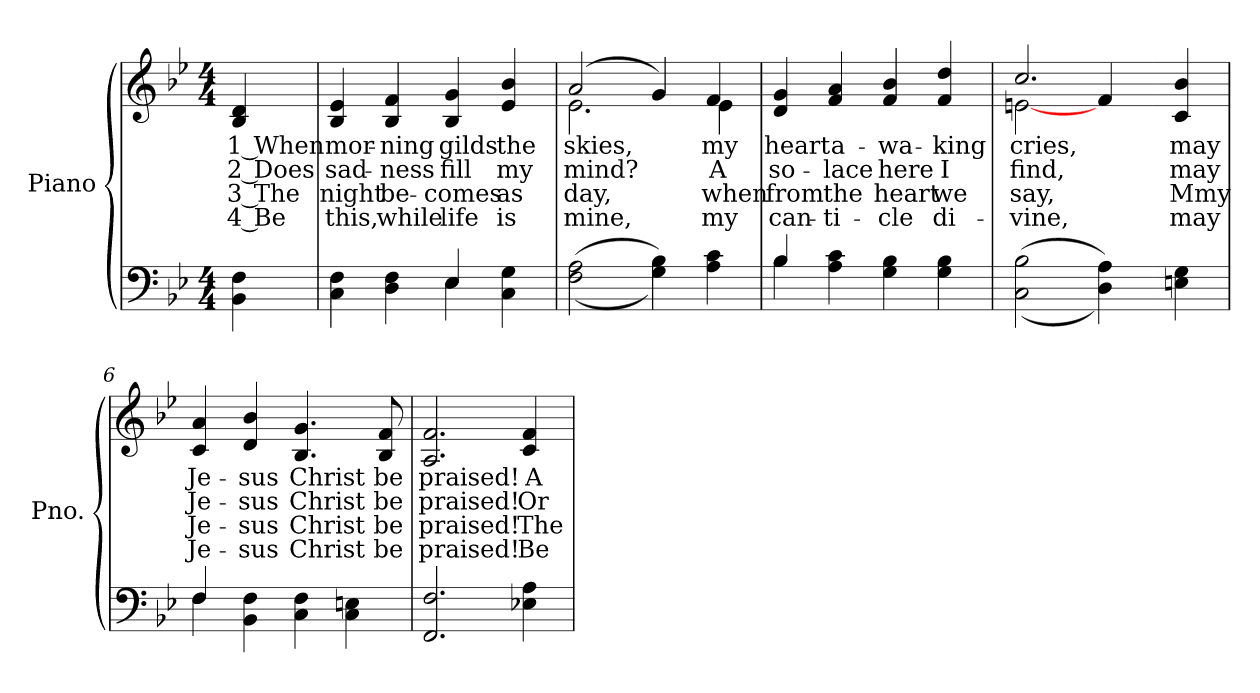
**kern	**kern	**text	**text	**text	**text
*part2	*part1	*part1	*part1	*part1	*part1
*staff2	*staff1	*staff1	*staff1	*staff1	*staff1
*I"Piano	*I"Piano	*	*	*	*
*I'Pno.	*I'Pno.	*	*	*	*
!!LO:PB:g=z
*clefF4	*clefG2	*	*	*	*
*k[b-e-]	*k[b-e-]	*	*	*	*
*B-:	*B-:	*	*	*	*
*M4/4	*M4/4	*	*	*	*
=	=	=	=	=	=
!	!	!LO:LY:b:color=#000000	!LO:LY:b:color=#000000	!LO:LY:b:color=#000000	!LO:LY:b:color=#000000
4BB-i\ 4Fi	4B-i/ 4di	1 When	2 Does	3 The	4 Be
=1	=1	=1	=1	=1	=1
*^	*	*	*	*	*
!	!	!	!LO:LY:b:color=#000000	!LO:LY:b:color=#000000	!LO:LY:b:color=#000000	!LO:LY:b:color=#000000
4Ci\ 4Fi	2ryy	4B-i/ 4e-i	mor-	sad-	night	this,
!	!	!	!LO:LY:b:color=#000000	!LO:LY:b:color=#000000	!LO:LY:b:color=#000000	!LO:LY:b:color=#000000
4Di\ 4Fi	.	4B-i/ 4fi	-ning	-ness	be-	-while
!	!	!	!LO:LY:b:color=#000000	!LO:LY:b:color=#000000	!LO:LY:b:color=#000000	!LO:LY:b:color=#000000
4E-i/	4E-i\	4B-i/ 4gi	gilds	fill	comes	life
!	!	!	!LO:LY:b:color=#000000	!LO:LY:b:color=#000000	!LO:LY:b:color=#000000	!LO:LY:b:color=#000000
4Ci\ 4Gi	4ryy	4e-i/ 4b-i	the	my	as	is
*v	*v	*	*	*	*	*
=2	=2	=2	=2	=2	=2
*^	*	*	*	*	*
!	!	!	!LO:LY:b:color=#000000	!LO:LY:b:color=#000000	!LO:LY:b:color=#000000	!LO:LY:b:color=#000000
*v	*v	*^	*	*	*	*
((2Fi\ 2Ai	(2ai/	2.e-i\	skies,	mind?	day,	mine,
4Gi\ 4B-i))	4gi/)	.	.	.	.	.
!	!	!	!LO:LY:b:color=#000000	!LO:LY:b:color=#000000	!LO:LY:b:color=#000000	!LO:LY:b:color=#000000
4Ai\ 4ci	4fi/	4e-i\	my	A	when	my
*	*v	*v	*	*	*	*
=3	=3	=3	=3	=3	=3
*^	*	*	*	*	*
*	*	*^	*	*	*	*
!	!	!	!	!LO:LY:b:color=#000000	!LO:LY:b:color=#000000	!LO:LY:b:color=#000000	!LO:LY:b:color=#000000
*	*	*v	*v	*	*	*	*
4B-i/	4B-i\	4di/ 4gi	heart	so-	from	can-
!	!	!	!LO:LY:b:color=#000000	!LO:LY:b:color=#000000	!LO:LY:b:color=#000000	!LO:LY:b:color=#000000
4Ai\ 4ci	2.ryy	4fi/ 4ai	a-	-lace	-the	ti-
!	!	!	!LO:LY:b:color=#000000	!LO:LY:b:color=#000000	!LO:LY:b:color=#000000	!LO:LY:b:color=#000000
4Gi\ 4B-i	.	4fi/ 4b-i	-wa-	here	-heart	cle
!	!	!	!LO:LY:b:color=#000000	!LO:LY:b:color=#000000	!LO:LY:b:color=#000000	!LO:LY:b:color=#000000
4Gi\ 4B-i	.	4fi/ 4ddi	-king	I	we	di-
*v	*v	*	*	*	*	*
!!LO:LB:g=z
=4	=4	=4	=4	=4	=4
!	!	!LO:LY:b:color=#000000	!LO:LY:b:color=#000000	!LO:LY:b:color=#000000	!LO:LY:b:color=#000000
*	*^	*	*	*	*
((2Ci\ 2B-i	2.cci/	[2eni\	cries,	find,	-say,	vine,
4Di\ 4Ai))	.	4fi/	.	.	.	.
*	*v	*v	*	*	*	*
=5-	=5-	=5-	=5-	=5-	=5-
*	*^	*	*	*	*
!	!	!	!LO:LY:b:color=#000000	!LO:LY:b:color=#000000	!LO:LY:b:color=#000000	!LO:LY:b:color=#000000
*	*v	*v	*	*	*	*
4Eni\ 4Gi	4ci/ 4b-i	may	may	Mmy	may
=6	=6	=6	=6	=6	=6
*^	*	*	*	*	*
!	!	!	!LO:LY:b:color=#000000	!LO:LY:b:color=#000000	!LO:LY:b:color=#000000	!LO:LY:b:color=#000000
4Fi/	4Fi\	4ci/ 4ai	Je-	Je-	Je-	-Je-
!	!	!	!LO:LY:b:color=#000000	!LO:LY:b:color=#000000	!LO:LY:b:color=#000000	!LO:LY:b:color=#000000
4BB-i\ 4Fi	2.ryy	4di/ 4b-i	-sus	-sus	-sus	sus
!	!	!	!LO:LY:b:color=#000000	!LO:LY:b:color=#000000	!LO:LY:b:color=#000000	!LO:LY:b:color=#000000
4Ci\ 4Fi	.	4.B-i/ 4.gi	Christ	Christ	Christ	Christ
4Ci\ 4Eni	.	.	.	.	.	.
!	!	!	!LO:LY:b:color=#000000	!LO:LY:b:color=#000000	!LO:LY:b:color=#000000	!LO:LY:b:color=#000000
.	.	8B-i/ 8fi	be	be	be	be
*v	*v	*	*	*	*	*
=7	=7	=7	=7	=7	=7
!	!	!LO:LY:b:color=#000000	!LO:LY:b:color=#000000	!LO:LY:b:color=#000000	!LO:LY:b:color=#000000
2.FFi/ 2.Fi	2.Ai/ 2.fi	praised!	praised!	praised!	praised!
!	!	!LO:LY:b:color=#000000	!LO:LY:b:color=#000000	!LO:LY:b:color=#000000	!LO:LY:b:color=#000000
4E-Xi\ 4Ai	4ci/ 4fi	A-	Or	The	Be
=	=	=	=	=	=
*-	*-	*-	*-	*-	*-
